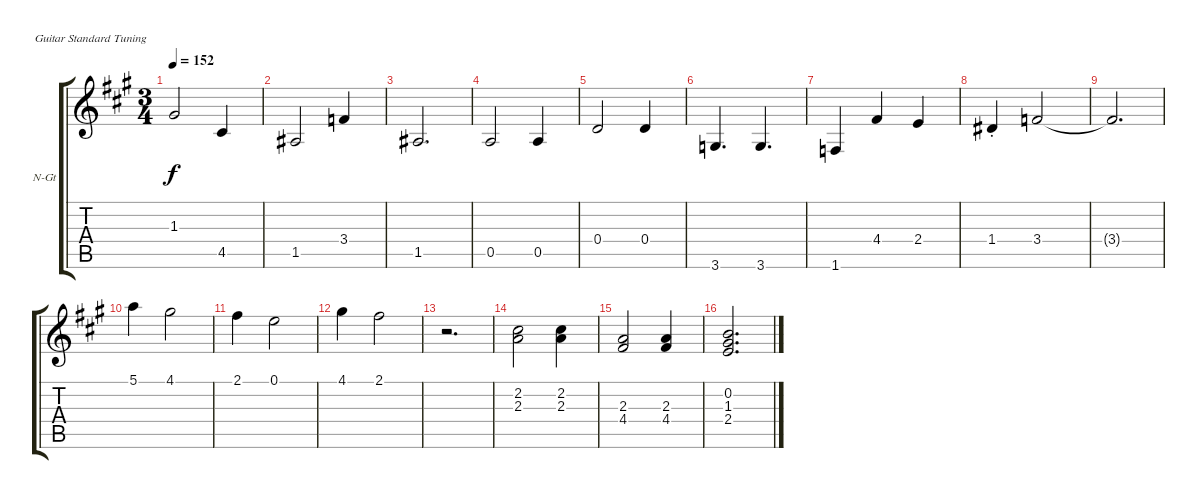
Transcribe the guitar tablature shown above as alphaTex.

\bracketExtendMode groupsimilarinstruments
\firstSystemTrackNameOrientation horizontal
\otherSystemsTrackNameOrientation horizontal
\track ("Guitar 4" "N-Gt") {instrument acousticguitarnylon}
\staff {score tabs}
\tuning (E4 B3 G3 D3 A2 E2)
\ts (3 4)
\tempo 152
\clef g2
\ks a
1.3.2{dy f} 4.5.4 |
1.5.2 3.4.4 |
1.5.2{d} |
0.5.2 0.5.4 |
0.4.2 0.4.4 |
3.6.4{d} 3.6.4{d} |
1.6.4 4.4.4 2.4.4 |
1.4{st}.4 3.4.2 |
3.4{t}.2{d} |
5.1.4 4.1.2 |
2.1.4 0.1.2 |
4.1.4 2.1.2 |
r.2{d} |
(2.2 2.3).2 (2.2 2.3).4 |
(2.3 4.4).2 (2.3 4.4).4 |
(0.2 1.3 2.4).2{d}
